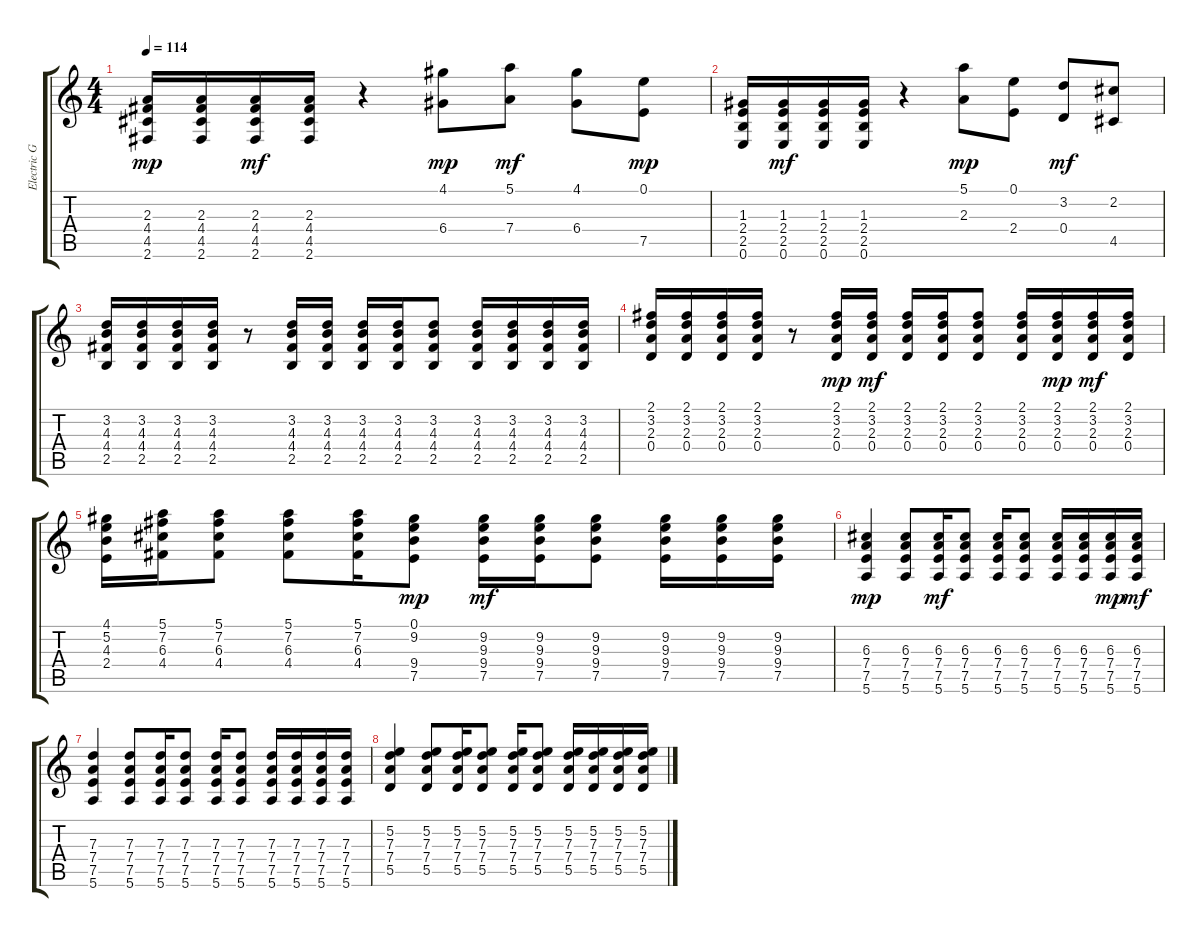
\track ("Electric Guitar" "Electric G") {instrument distortionguitar}
\staff {score tabs}
\tuning (E4 B3 G3 D3 A2 E2) {hide}
\ts (4 4)
\tempo 114
\clef g2
\ks c
(2.3 4.4 4.5 2.6).16{dy mp} (2.3 4.4 4.5 2.6).16 (2.3 4.4 4.5 2.6).16{dy mf} (2.3 4.4 4.5 2.6).16 r.4 (4.1 6.4).8{dy mp} (5.1 7.4).8{dy mf} (4.1 6.4).8 (0.1 7.5).8{dy mp} |
(1.3 2.4 2.5 0.6).16 (1.3 2.4 2.5 0.6).16{dy mf} (1.3 2.4 2.5 0.6).16 (1.3 2.4 2.5 0.6).16 r.4 (5.1 2.3).8{dy mp} (0.1 2.4).8 (3.2 0.4).8{dy mf} (2.2 4.5).8 |
(3.2 4.3 4.4 2.5).16 (3.2 4.3 4.4 2.5).16 (3.2 4.3 4.4 2.5).16 (3.2 4.3 4.4 2.5).16 r.8 (3.2 4.3 4.4 2.5).16 (3.2 4.3 4.4 2.5).16 (3.2 4.3 4.4 2.5).16 (3.2 4.3 4.4 2.5).16 (3.2 4.3 4.4 2.5).8 (3.2 4.3 4.4 2.5).16 (3.2 4.3 4.4 2.5).16 (3.2 4.3 4.4 2.5).16 (3.2 4.3 4.4 2.5).16 |
(2.1 3.2 2.3 0.4).16 (2.1 3.2 2.3 0.4).16 (2.1 3.2 2.3 0.4).16 (2.1 3.2 2.3 0.4).16 r.8 (2.1 3.2 2.3 0.4).16{dy mp} (2.1 3.2 2.3 0.4).16{dy mf} (2.1 3.2 2.3 0.4).16 (2.1 3.2 2.3 0.4).16 (2.1 3.2 2.3 0.4).8 (2.1 3.2 2.3 0.4).16 (2.1 3.2 2.3 0.4).16{dy mp} (2.1 3.2 2.3 0.4).16{dy mf} (2.1 3.2 2.3 0.4).16 |
(4.1 5.2 4.3 2.4).16 (5.1 7.2 6.3 4.4).16 (5.1 7.2 6.3 4.4).8 (5.1 7.2 6.3 4.4).8 (5.1 7.2 6.3 4.4).16 (0.1 9.2 9.4 7.5).8{dy mp} (9.2 9.3 9.4 7.5).16{dy mf} (9.2 9.3 9.4 7.5).16 (9.2 9.3 9.4 7.5).8 (9.2 9.3 9.4 7.5).16 (9.2 9.3 9.4 7.5).16 (9.2 9.3 9.4 7.5).16 |
(6.3 7.4 7.5 5.6).4{dy mp} (6.3 7.4 7.5 5.6).8 (6.3 7.4 7.5 5.6).16{dy mf} (6.3 7.4 7.5 5.6).8 (6.3 7.4 7.5 5.6).16 (6.3 7.4 7.5 5.6).8 (6.3 7.4 7.5 5.6).16 (6.3 7.4 7.5 5.6).16 (6.3 7.4 7.5 5.6).16{dy mp} (6.3 7.4 7.5 5.6).16{dy mf} |
(7.3 7.4 7.5 5.6).4 (7.3 7.4 7.5 5.6).8 (7.3 7.4 7.5 5.6).16 (7.3 7.4 7.5 5.6).8 (7.3 7.4 7.5 5.6).16 (7.3 7.4 7.5 5.6).8 (7.3 7.4 7.5 5.6).16 (7.3 7.4 7.5 5.6).16 (7.3 7.4 7.5 5.6).16 (7.3 7.4 7.5 5.6).16 |
(5.2 7.3 7.4 5.5).4 (5.2 7.3 7.4 5.5).8 (5.2 7.3 7.4 5.5).16 (5.2 7.3 7.4 5.5).8 (5.2 7.3 7.4 5.5).16 (5.2 7.3 7.4 5.5).8 (5.2 7.3 7.4 5.5).16 (5.2 7.3 7.4 5.5).16 (5.2 7.3 7.4 5.5).16 (5.2 7.3 7.4 5.5).16
